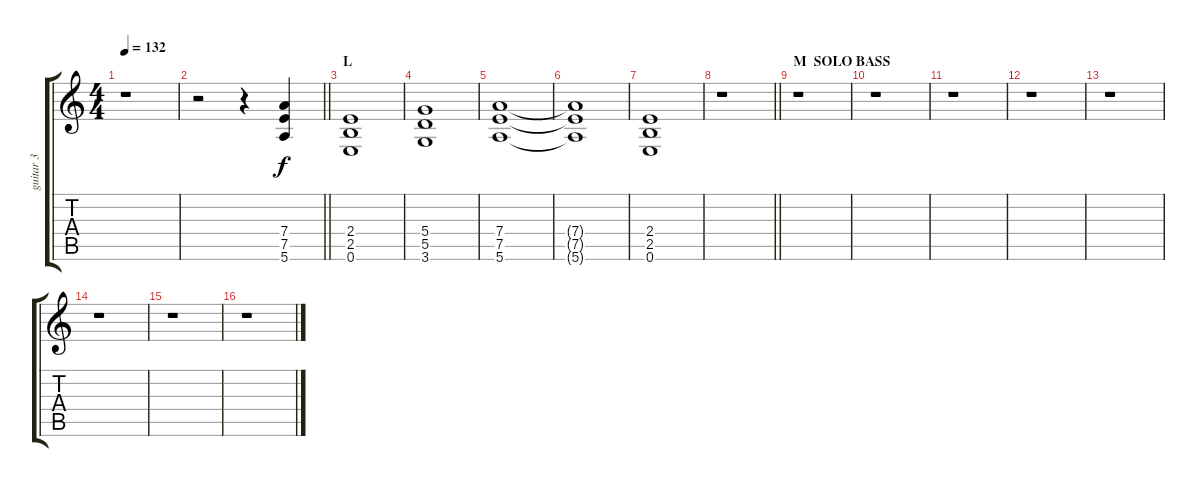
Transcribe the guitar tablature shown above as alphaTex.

\track ("guitar 3" "guitar 3") {instrument electricguitarclean}
\staff {score tabs}
\tuning (E4 B3 G3 D3 A2 E2) {hide}
\ts (4 4)
\tempo 132
\clef g2
\ks c
r.1{dy f} |
\barLineRight lightlight
r.2 r.4 (7.4 7.5 5.6).4 |
\section ("" "L")
(2.4 2.5 0.6).1 |
(5.4 5.5 3.6).1 |
(7.4 7.5 5.6).1 |
(7.4{t} 7.5{t} 5.6{t}).1 |
(2.4 2.5 0.6).1 |
\barLineRight lightlight
r.1 |
\section ("" "M  SOLO BASS")
r.1 |
r.1 |
r.1 |
r.1 |
r.1 |
r.1 |
r.1 |
r.1
